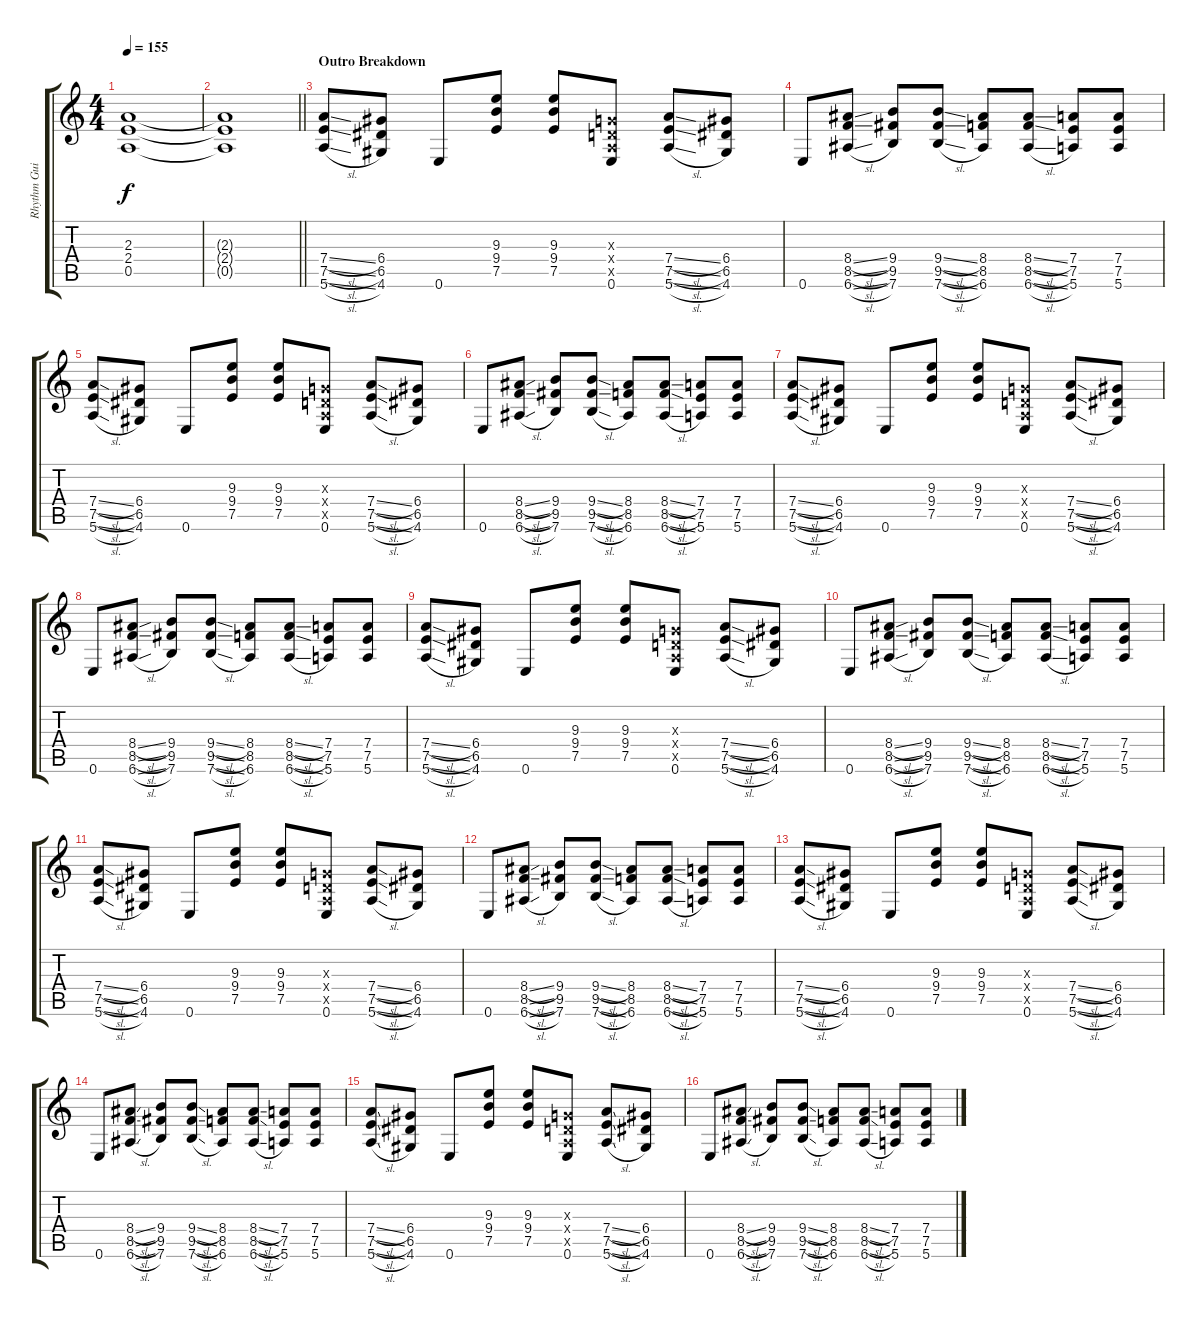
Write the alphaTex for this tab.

\track ("Rhythm Guitar Left (Tom)" "Rhythm Gui") {instrument overdrivenguitar}
\staff {score tabs}
\tuning (E4 B3 G3 D3 A2 E2) {hide}
\ts (4 4)
\tempo 155
\clef g2
\ks c
(2.3 2.4 0.5).1{dy f volume 0} |
\barLineRight lightlight
(2.3{t} 2.4{t} 0.5{t}).1 |
\section ("" "Outro Breakdown")
(7.4{sl} 7.5{sl} 5.6{sl}).8{volume 16} (6.4 6.5 4.6).8 0.6.8 (9.3 9.4 7.5).8 (9.3 9.4 7.5).8 (0.3{x} 0.4{x} 0.5{x} 0.6).8 (7.4{sl} 7.5{sl} 5.6{sl}).8 (6.4 6.5 4.6).8 |
0.6.8 (8.4{sl} 8.5{sl} 6.6{sl}).8 (9.4 9.5 7.6).8 (9.4{sl} 9.5{sl} 7.6{sl}).8 (8.4 8.5 6.6).8 (8.4{sl} 8.5{sl} 6.6{sl}).8 (7.4 7.5 5.6).8 (7.4 7.5 5.6).8 |
(7.4{sl} 7.5{sl} 5.6{sl}).8 (6.4 6.5 4.6).8 0.6.8 (9.3 9.4 7.5).8 (9.3 9.4 7.5).8 (0.3{x} 0.4{x} 0.5{x} 0.6).8 (7.4{sl} 7.5{sl} 5.6{sl}).8 (6.4 6.5 4.6).8 |
0.6.8 (8.4{sl} 8.5{sl} 6.6{sl}).8 (9.4 9.5 7.6).8 (9.4{sl} 9.5{sl} 7.6{sl}).8 (8.4 8.5 6.6).8 (8.4{sl} 8.5{sl} 6.6{sl}).8 (7.4 7.5 5.6).8 (7.4 7.5 5.6).8 |
(7.4{sl} 7.5{sl} 5.6{sl}).8 (6.4 6.5 4.6).8 0.6.8 (9.3 9.4 7.5).8 (9.3 9.4 7.5).8 (0.3{x} 0.4{x} 0.5{x} 0.6).8 (7.4{sl} 7.5{sl} 5.6{sl}).8 (6.4 6.5 4.6).8 |
0.6.8 (8.4{sl} 8.5{sl} 6.6{sl}).8 (9.4 9.5 7.6).8 (9.4{sl} 9.5{sl} 7.6{sl}).8 (8.4 8.5 6.6).8 (8.4{sl} 8.5{sl} 6.6{sl}).8 (7.4 7.5 5.6).8 (7.4 7.5 5.6).8 |
(7.4{sl} 7.5{sl} 5.6{sl}).8 (6.4 6.5 4.6).8 0.6.8 (9.3 9.4 7.5).8 (9.3 9.4 7.5).8 (0.3{x} 0.4{x} 0.5{x} 0.6).8 (7.4{sl} 7.5{sl} 5.6{sl}).8 (6.4 6.5 4.6).8 |
0.6.8 (8.4{sl} 8.5{sl} 6.6{sl}).8 (9.4 9.5 7.6).8 (9.4{sl} 9.5{sl} 7.6{sl}).8 (8.4 8.5 6.6).8 (8.4{sl} 8.5{sl} 6.6{sl}).8 (7.4 7.5 5.6).8 (7.4 7.5 5.6).8 |
(7.4{sl} 7.5{sl} 5.6{sl}).8 (6.4 6.5 4.6).8 0.6.8 (9.3 9.4 7.5).8 (9.3 9.4 7.5).8 (0.3{x} 0.4{x} 0.5{x} 0.6).8 (7.4{sl} 7.5{sl} 5.6{sl}).8 (6.4 6.5 4.6).8 |
0.6.8 (8.4{sl} 8.5{sl} 6.6{sl}).8 (9.4 9.5 7.6).8 (9.4{sl} 9.5{sl} 7.6{sl}).8 (8.4 8.5 6.6).8 (8.4{sl} 8.5{sl} 6.6{sl}).8 (7.4 7.5 5.6).8 (7.4 7.5 5.6).8 |
(7.4{sl} 7.5{sl} 5.6{sl}).8 (6.4 6.5 4.6).8 0.6.8 (9.3 9.4 7.5).8 (9.3 9.4 7.5).8 (0.3{x} 0.4{x} 0.5{x} 0.6).8 (7.4{sl} 7.5{sl} 5.6{sl}).8 (6.4 6.5 4.6).8 |
0.6.8 (8.4{sl} 8.5{sl} 6.6{sl}).8 (9.4 9.5 7.6).8 (9.4{sl} 9.5{sl} 7.6{sl}).8 (8.4 8.5 6.6).8 (8.4{sl} 8.5{sl} 6.6{sl}).8 (7.4 7.5 5.6).8 (7.4 7.5 5.6).8 |
(7.4{sl} 7.5{sl} 5.6{sl}).8 (6.4 6.5 4.6).8 0.6.8 (9.3 9.4 7.5).8 (9.3 9.4 7.5).8 (0.3{x} 0.4{x} 0.5{x} 0.6).8 (7.4{sl} 7.5{sl} 5.6{sl}).8 (6.4 6.5 4.6).8 |
0.6.8 (8.4{sl} 8.5{sl} 6.6{sl}).8 (9.4 9.5 7.6).8 (9.4{sl} 9.5{sl} 7.6{sl}).8 (8.4 8.5 6.6).8 (8.4{sl} 8.5{sl} 6.6{sl}).8 (7.4 7.5 5.6).8 (7.4 7.5 5.6).8
